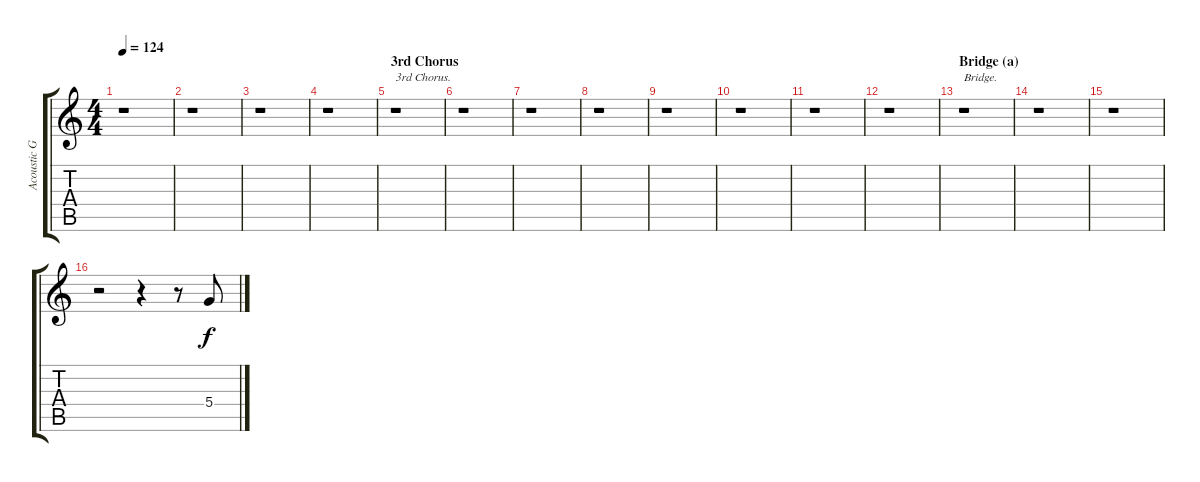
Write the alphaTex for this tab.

\track ("Acoustic Guitar" "Acoustic G") {instrument acousticguitarsteel}
\staff {score tabs}
\tuning (E4 B3 G3 D3 A2 E2) {hide}
\ts (4 4)
\tempo 124
\clef g2
\ks c
r.1{dy f} |
r.1 |
r.1 |
r.1 |
\section ("" "3rd Chorus")
r.1{txt "3rd Chorus."} |
r.1 |
r.1 |
r.1 |
r.1 |
r.1 |
r.1 |
r.1 |
\section ("" "Bridge (a)")
r.1{txt "Bridge."} |
r.1 |
r.1 |
r.2 r.4 r.8 5.4{h}.8
